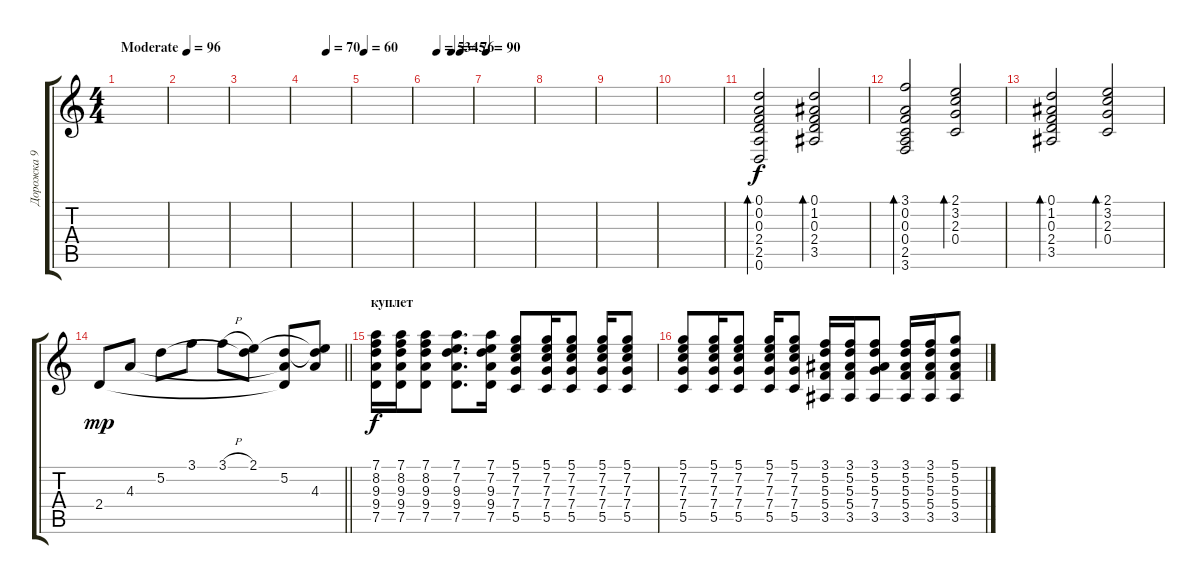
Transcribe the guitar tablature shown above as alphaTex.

\track ("Дорожка 9" "Дорожка 9") {instrument acousticguitarsteel}
\staff {score tabs}
\tuning (D4 A3 F3 C3 G2 D2) {hide}
\ts (4 4)
\tempo (96 "Moderate")
\tempo 80
\tempo (96 "Moderate")
\clef g2
\ks c
|
|
|
\tempo (70 0.5)
|
\tempo 60
|
\tempo (53 0.25)
\tempo (45 0.5625)
\tempo (76 0.75)
|
\tempo 90
|
|
|
|
(0.1 0.2 0.3 2.4 2.5 0.6).2{bd 240} (0.1 1.2 0.3 2.4 3.5).2{bd 120 dy f} |
(3.1 0.2 0.3 0.4 2.5 3.6).2{bd 60} (2.1 3.2 2.3 0.4).2{bd 60} |
(0.1 1.2 0.3 2.4 3.5).2{bd 120} (2.1 3.2 2.3 0.4).2{bd 60} |
\barLineRight lightlight
2.4.8{dy mp} 4.3.8 5.2.8 3.1.8 3.1{h}.8 (2.1 5.2{t}).8 (5.2 4.3{t} 2.4{t}).8 (2.1{t} 5.2{t} 4.3).8 |
\section ("" "куплет")
(7.1 8.2 9.3 9.4 7.5).16{dy f volume 9} (7.1 8.2 9.3 9.4 7.5).16 (7.1 8.2 9.3 9.4 7.5).8 (7.1 7.2 9.3 9.4 7.5).8{d} (7.1 7.2 9.3 9.4 7.5).16 (5.1 7.2 7.3 7.4 5.5).8 (5.1 7.2 7.3 7.4 5.5).16 (5.1 7.2 7.3 7.4 5.5).8 (5.1 7.2 7.3 7.4 5.5).16 (5.1 7.2 7.3 7.4 5.5).8 |
(5.1 7.2 7.3 7.4 5.5).8 (5.1 7.2 7.3 7.4 5.5).16 (5.1 7.2 7.3 7.4 5.5).8 (5.1 7.2 7.3 7.4 5.5).16 (5.1 7.2 7.3 7.4 5.5).8 (3.1 5.2 5.3 5.4 3.5).16 (3.1 5.2 5.3 5.4 3.5).16 (3.1 5.2 5.3 7.4 3.5).8 (3.1 5.2 5.3 5.4 3.5).16 (3.1 5.2 5.3 5.4 3.5).16 (5.1 5.2 5.3 5.4 3.5).8
